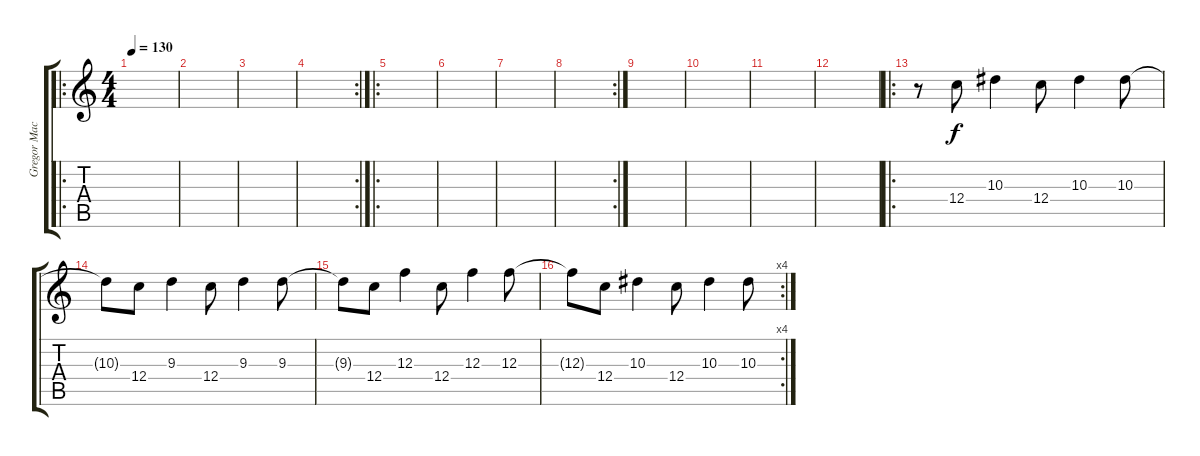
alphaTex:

\track ("Gregor Mackintosh" "Gregor Mac") {instrument distortionguitar}
\staff {score tabs}
\tuning (D4 A3 F3 C3 G2 D2) {hide}
\ro
\ts (4 4)
\tempo 130
\clef g2
\ks c
|
|
|
\rc 2
|
\ro
|
|
|
\rc 2
|
|
|
|
|
\ro
r.8 12.4.8 10.3.4 12.4.8 10.3.4 10.3.8 |
10.3{t}.8 12.4.8 9.3.4 12.4.8 9.3.4 9.3.8 |
9.3{t}.8 12.4.8 12.3.4 12.4.8 12.3.4 12.3.8 |
\rc 4
12.3{t}.8 12.4.8 10.3.4 12.4.8 10.3.4 10.3.8
